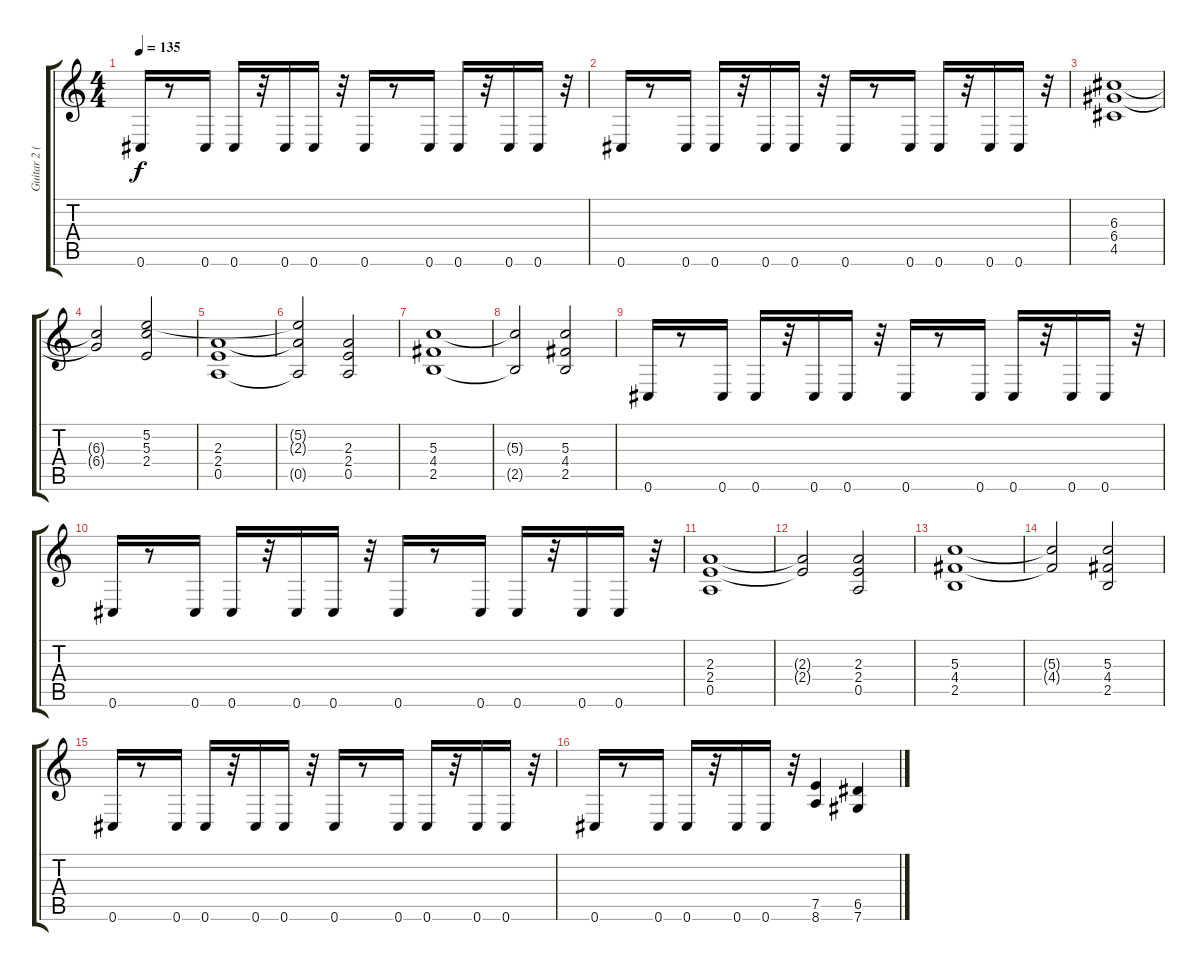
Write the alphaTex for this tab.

\track ("Guitar 2 (Main)" "Guitar 2 (") {instrument distortionguitar}
\staff {score tabs}
\tuning (E4 B3 G3 D3 A2 Db2) {hide}
\ts (4 4)
\tempo 135
\clef g2
\ks c
0.6.16{dy f} r.8 0.6.16 0.6.16 r.32 0.6.16 0.6.16 r.32 0.6.16 r.8 0.6.16 0.6.16 r.32 0.6.16 0.6.16 r.32 |
0.6.16 r.8 0.6.16 0.6.16 r.32 0.6.16 0.6.16 r.32 0.6.16 r.8 0.6.16 0.6.16 r.32 0.6.16 0.6.16 r.32 |
(6.3 6.4 4.5).1 |
(6.3{t} 6.4{t}).2 (5.2 5.3 2.4).2 |
(2.3 2.4 0.5).1 |
(5.2{t} 2.3{t} 0.5{t}).2 (2.3 2.4 0.5).2 |
(5.3 4.4 2.5).1 |
(5.3{t} 2.5{t}).2 (5.3 4.4 2.5).2 |
0.6.16 r.8 0.6.16 0.6.16 r.32 0.6.16 0.6.16 r.32 0.6.16 r.8 0.6.16 0.6.16 r.32 0.6.16 0.6.16 r.32 |
0.6.16 r.8 0.6.16 0.6.16 r.32 0.6.16 0.6.16 r.32 0.6.16 r.8 0.6.16 0.6.16 r.32 0.6.16 0.6.16 r.32 |
(2.3 2.4 0.5).1 |
(2.3{t} 2.4{t}).2 (2.3 2.4 0.5).2 |
(5.3 4.4 2.5).1 |
(5.3{t} 4.4{t}).2 (5.3 4.4 2.5).2 |
0.6.16 r.8 0.6.16 0.6.16 r.32 0.6.16 0.6.16 r.32 0.6.16 r.8 0.6.16 0.6.16 r.32 0.6.16 0.6.16 r.32 |
0.6.16 r.8 0.6.16 0.6.16 r.32 0.6.16 0.6.16 r.32 (7.5 8.6).4 (6.5 7.6).4
